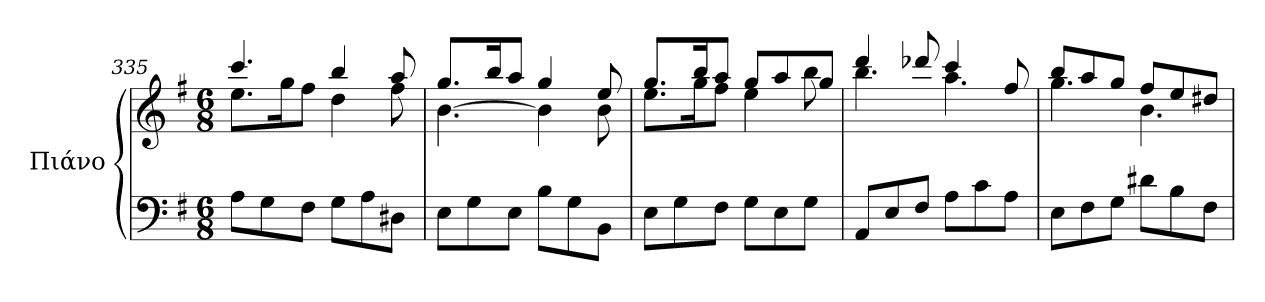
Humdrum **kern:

**kern	**kern
*part1	*part1
*staff2	*staff1
*I"Πιάνο	*
*clefF4	*clefG2
*k[f#]	*k[f#]
*M6/8	*M6/8
=335	=335
*	*^
8A\L	8.ee\L	4.ccc/
8G\	.	.
.	16gg\K	.
8F#\J	8ff#\J	.
8G\L	4dd\	4bb/
8A\	.	.
8D#X\J	8ff#\	8aa/
=336	=336	=336
8E\L	[4.b\	8.gg/L
8G\	.	.
.	.	16bb/K
8E\J	.	8aa/J
8B\L	4b\]	4gg/
8G\	.	.
8BB\J	8b\	8ee/
=337	=337	=337
8E\L	8.ee\L	8.gg/L
8G\	.	.
.	16gg\K	16bb/K
8F#\J	8ff#\J	8aa/J
8G\L	4ee\	8gg/L
8E\	.	8aa/
8G\J	8bb\	8gg/J
!!LO:LB:g=z	!!
=338	=338	=338
8AA/L	4ddd/	4.bb\
8E/	.	.
8F#/J	8ddd-X/	.
8A\L	4ccc/	4.aa\
8c\	.	.
8A\J	8ff#/	.
=339	=339	=339
*	*MM104	*
8E\L	8bb/L	4.gg\
8F#\	8aa/	.
8G\J	8gg/J	.
*	*MM90	*
8d#X\L	8ff#/L	4.b\
8B\	8ee/	.
8F#\J	8dd#X/J	.
*	*v	*v
=	=
*-	*-
